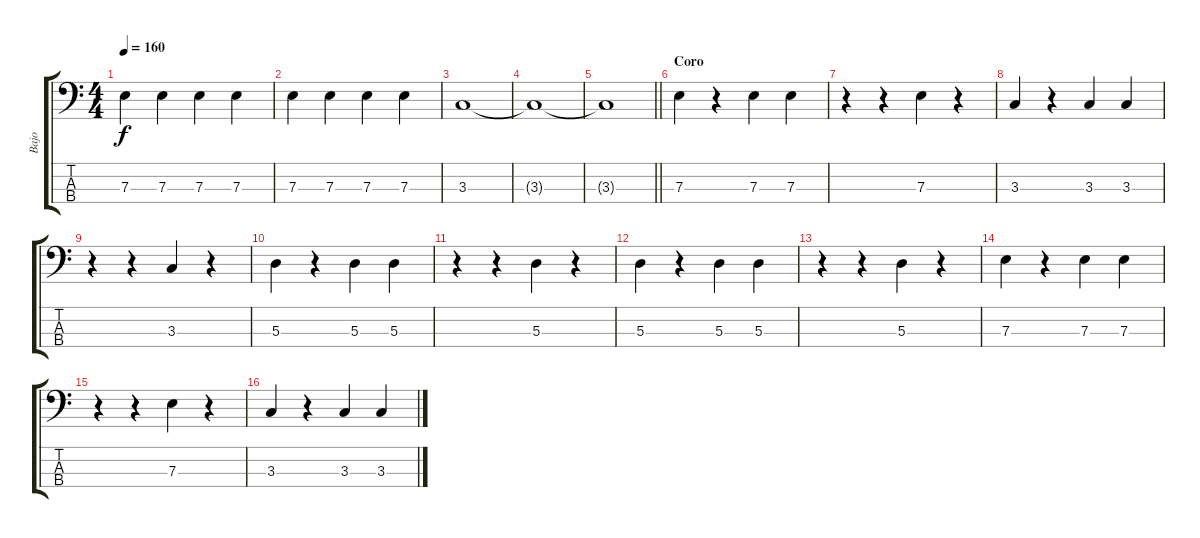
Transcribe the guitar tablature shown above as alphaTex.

\track ("Bajo" "Bajo") {instrument electricbassfinger}
\staff {score tabs}
\tuning (G2 D2 A1 E1) {hide}
\ts (4 4)
\tempo 160
\clef f4
\ks c
7.3.4{dy f} 7.3.4 7.3.4 7.3.4 |
7.3.4 7.3.4 7.3.4 7.3.4 |
3.3.1 |
3.3{t}.1 |
\barLineRight lightlight
3.3{t}.1 |
\section ("" "Coro")
7.3.4 r.4 7.3.4 7.3.4 |
r.4 r.4 7.3.4 r.4 |
3.3.4 r.4 3.3.4 3.3.4 |
r.4 r.4 3.3.4 r.4 |
5.3.4 r.4 5.3.4 5.3.4 |
r.4 r.4 5.3.4 r.4 |
5.3.4 r.4 5.3.4 5.3.4 |
r.4 r.4 5.3.4 r.4 |
7.3.4 r.4 7.3.4 7.3.4 |
r.4 r.4 7.3.4 r.4 |
3.3.4 r.4 3.3.4 3.3.4
